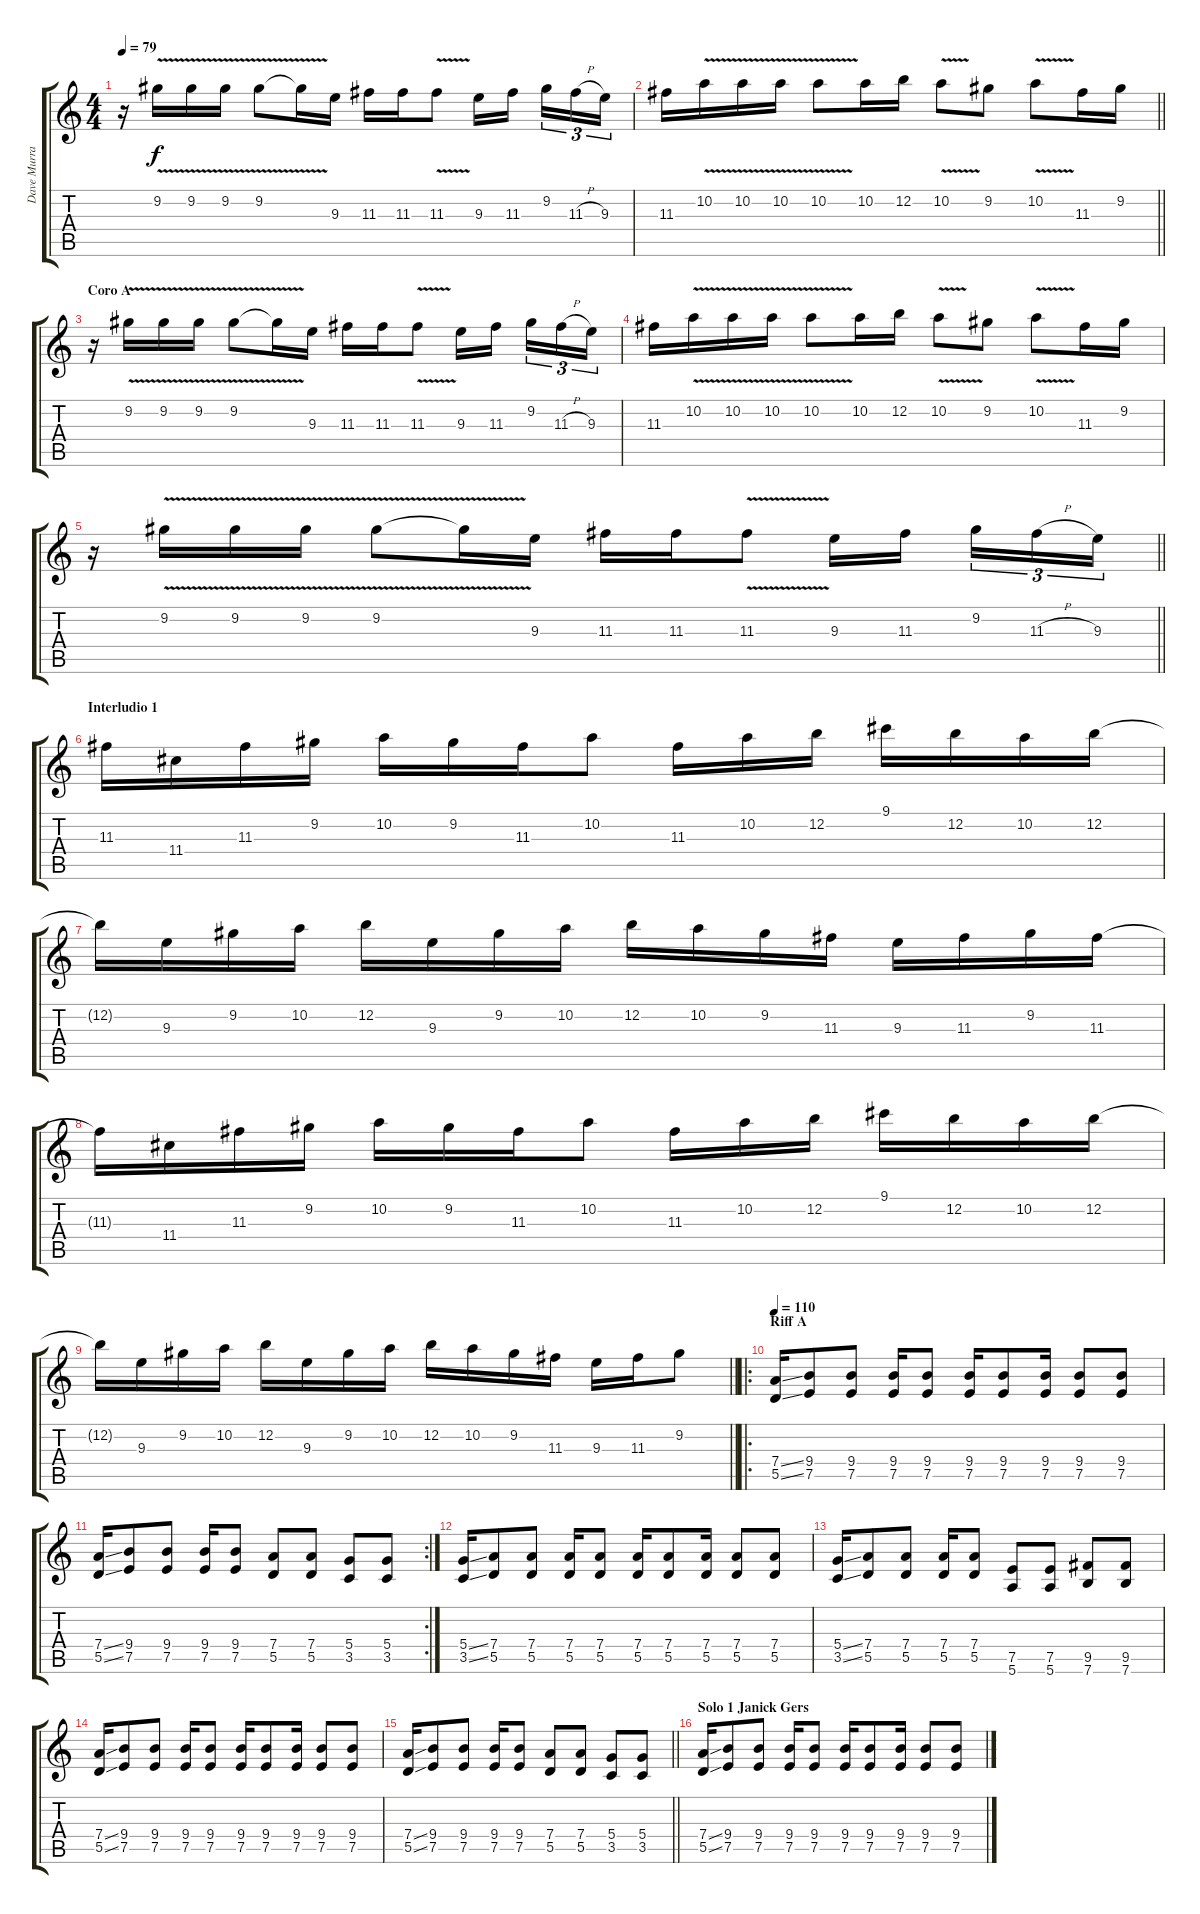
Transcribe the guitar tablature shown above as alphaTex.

\track ("Dave Murray" "Dave Murra") {instrument distortionguitar}
\staff {score tabs}
\tuning (E4 B3 G3 D3 A2 E2) {hide}
\ts (4 4)
\tempo 79
\clef g2
\ks c
r.16{dy f} 9.2{v}.16 9.2{v}.16 9.2{v}.16 9.2{v}.8 9.2{t}.16 9.3.16 11.3.16 11.3.16 11.3{v}.8 9.3.16 11.3.16{beam splitsecondary} 9.2.16{tu (3 2)} 11.3{h}.16{tu (3 2)} 9.3.16{tu (3 2)} |
\barLineRight lightlight
11.3.16 10.2{v}.16 10.2{v}.16 10.2{v}.16 10.2{v}.8 10.2.16 12.2.16 10.2{v}.8 9.2.8 10.2{v}.8 11.3.16 9.2.16 |
\section ("" "Coro A")
r.16 9.2{v}.16 9.2{v}.16 9.2{v}.16 9.2{v}.8 9.2{t}.16 9.3.16 11.3.16 11.3.16 11.3{v}.8 9.3.16 11.3.16{beam splitsecondary} 9.2.16{tu (3 2)} 11.3{h}.16{tu (3 2)} 9.3.16{tu (3 2)} |
11.3.16 10.2{v}.16 10.2{v}.16 10.2{v}.16 10.2{v}.8 10.2.16 12.2.16 10.2{v}.8 9.2.8 10.2{v}.8 11.3.16 9.2.16 |
\barLineRight lightlight
r.16 9.2{v}.16 9.2{v}.16 9.2{v}.16 9.2{v}.8 9.2{t}.16 9.3.16 11.3.16 11.3.16 11.3{v}.8 9.3.16 11.3.16{beam splitsecondary} 9.2.16{tu (3 2)} 11.3{h}.16{tu (3 2)} 9.3.16{tu (3 2)} |
\section ("" "Interludio 1")
11.3.16 11.4.16 11.3.16 9.2.16 10.2.16 9.2.16 11.3.16 10.2.8 11.3.16 10.2.16 12.2.16 9.1.16 12.2.16 10.2.16 12.2.16 |
12.2{t}.16 9.3.16 9.2.16 10.2.16 12.2.16 9.3.16 9.2.16 10.2.16 12.2.16 10.2.16 9.2.16 11.3.16 9.3.16 11.3.16 9.2.16 11.3.16 |
11.3{t}.16 11.4.16 11.3.16 9.2.16 10.2.16 9.2.16 11.3.16 10.2.8 11.3.16 10.2.16 12.2.16 9.1.16 12.2.16 10.2.16 12.2.16 |
\barLineRight lightlight
12.2{t}.16 9.3.16 9.2.16 10.2.16 12.2.16 9.3.16 9.2.16 10.2.16 12.2.16 10.2.16 9.2.16 11.3.16 9.3.16 11.3.16 9.2.8 |
\ro
\section ("" "Riff A")
\tempo 110
(7.4{ss} 5.5{ss}).16{volume 11} (9.4 7.5).8 (9.4 7.5).8 (9.4 7.5).16 (9.4 7.5).8 (9.4 7.5).16 (9.4 7.5).8 (9.4 7.5).16 (9.4 7.5).8 (9.4 7.5).8 |
\rc 2
(7.4{ss} 5.5{ss}).16 (9.4 7.5).8 (9.4 7.5).8 (9.4 7.5).16 (9.4 7.5).8 (7.4 5.5).8 (7.4 5.5).8 (5.4 3.5).8 (5.4 3.5).8 |
(5.4{ss} 3.5{ss}).16 (7.4 5.5).8 (7.4 5.5).8 (7.4 5.5).16 (7.4 5.5).8 (7.4 5.5).16 (7.4 5.5).8 (7.4 5.5).16 (7.4 5.5).8 (7.4 5.5).8 |
(5.4{ss} 3.5{ss}).16 (7.4 5.5).8 (7.4 5.5).8 (7.4 5.5).16 (7.4 5.5).8 (7.5 5.6).8 (7.5 5.6).8 (9.5 7.6).8 (9.5 7.6).8 |
(7.4{ss} 5.5{ss}).16 (9.4 7.5).8 (9.4 7.5).8 (9.4 7.5).16 (9.4 7.5).8 (9.4 7.5).16 (9.4 7.5).8 (9.4 7.5).16 (9.4 7.5).8 (9.4 7.5).8 |
\barLineRight lightlight
(7.4{ss} 5.5{ss}).16 (9.4 7.5).8 (9.4 7.5).8 (9.4 7.5).16 (9.4 7.5).8 (7.4 5.5).8 (7.4 5.5).8 (5.4 3.5).8 (5.4 3.5).8 |
\section ("" "Solo 1 Janick Gers")
(7.4{ss} 5.5{ss}).16 (9.4 7.5).8 (9.4 7.5).8 (9.4 7.5).16 (9.4 7.5).8 (9.4 7.5).16 (9.4 7.5).8 (9.4 7.5).16 (9.4 7.5).8 (9.4 7.5).8
